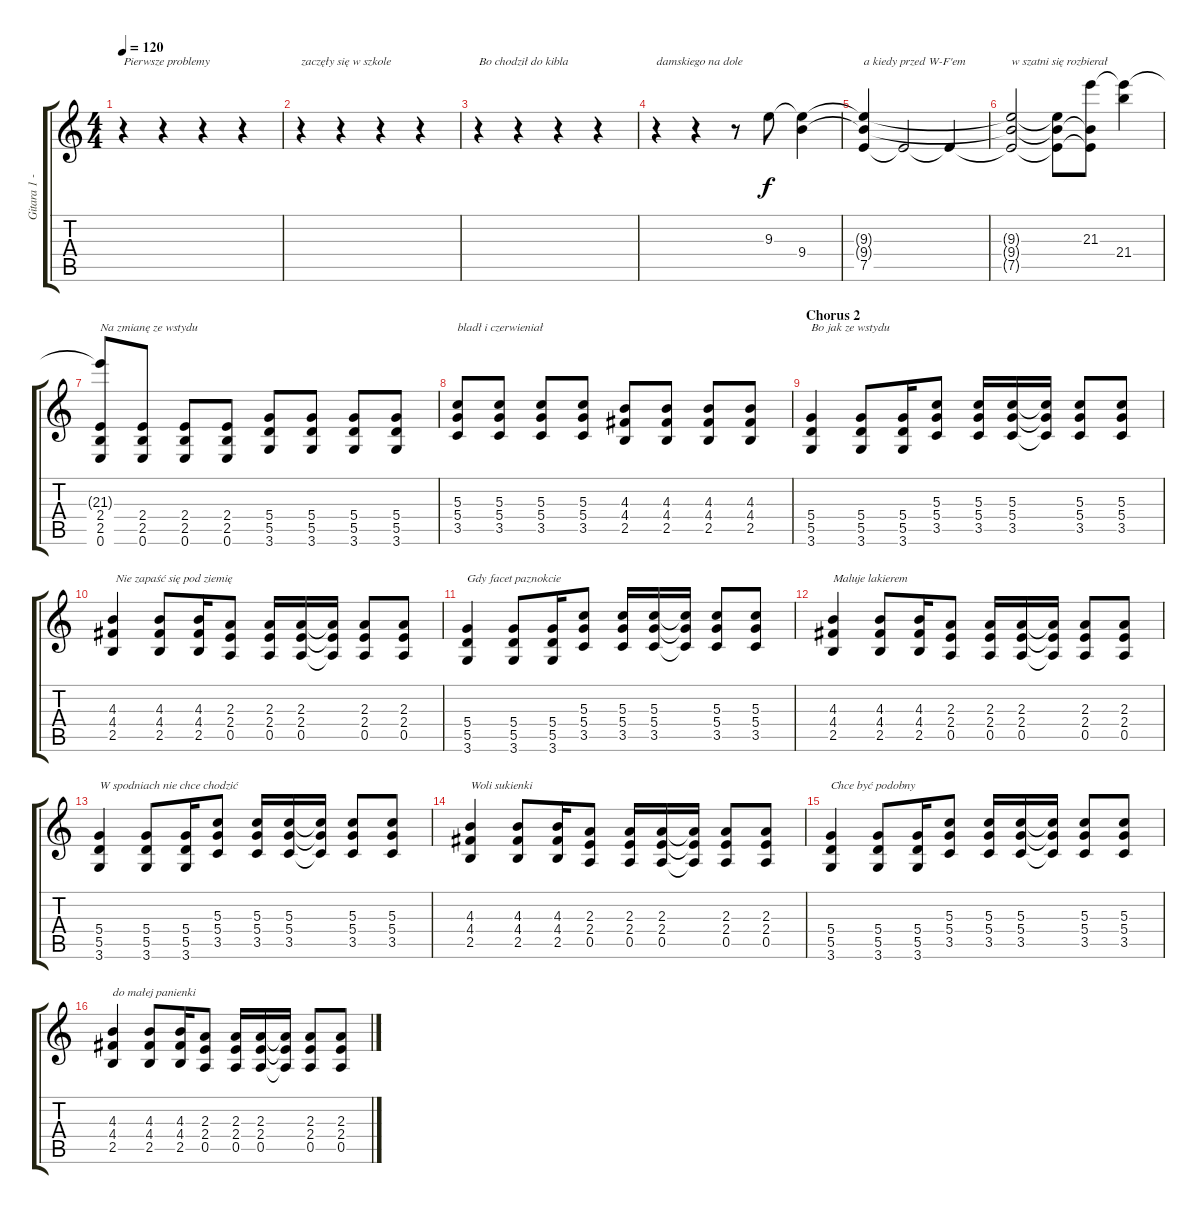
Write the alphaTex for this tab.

\track ("Gitara 1 - Kefir" "Gitara 1 -") {instrument distortionguitar}
\staff {score tabs}
\tuning (E4 B3 G3 D3 A2 E2) {hide}
\ts (4 4)
\tempo 120
\clef g2
\ks c
r.4{txt "Pierwsze problemy" dy f} r.4 r.4 r.4 |
r.4{txt "zaczęły się w szkole"} r.4 r.4 r.4 |
r.4{txt "Bo chodził do kibla"} r.4 r.4 r.4 |
r.4{txt "damskiego na dole"} r.4 r.8 9.3.8 (9.3{t} 9.4).4 |
(9.3{t} 9.4{t} 7.5).4{txt "a kiedy przed W-F'em"} 7.5{t}.2 7.5{t}.4 |
(9.3{t} 9.4{t} 7.5{t}).2{txt "w szatni się rozbierał"} (9.3{t} 9.4{t} 7.5{t}).8 (21.3 9.4{t} 7.5{t}).8 (21.3{t} 21.4).4 |
(21.3{t} 2.4 2.5 0.6).8{txt "Na zmianę ze wstydu"} (2.4 2.5 0.6).8 (2.4 2.5 0.6).8 (2.4 2.5 0.6).8 (5.4 5.5 3.6).8 (5.4 5.5 3.6).8 (5.4 5.5 3.6).8 (5.4 5.5 3.6).8 |
(5.3 5.4 3.5).8{txt "bladł i czerwieniał"} (5.3 5.4 3.5).8 (5.3 5.4 3.5).8 (5.3 5.4 3.5).8 (4.3 4.4 2.5).8 (4.3 4.4 2.5).8 (4.3 4.4 2.5).8 (4.3 4.4 2.5).8 |
\section ("" "Chorus 2")
(5.4 5.5 3.6).4{txt "Bo jak ze wstydu "} (5.4 5.5 3.6).8 (5.4 5.5 3.6).16 (5.3 5.4 3.5).8 (5.3 5.4 3.5).16 (5.3 5.4 3.5).16 (5.3{t} 5.4{t} 3.5{t}).16 (5.3 5.4 3.5).8 (5.3 5.4 3.5).8 |
(4.3 4.4 2.5).4{txt " Nie zapaść się pod ziemię"} (4.3 4.4 2.5).8 (4.3 4.4 2.5).16 (2.3 2.4 0.5).8 (2.3 2.4 0.5).16 (2.3 2.4 0.5).16 (2.3{t} 2.4{t} 0.5{t}).16 (2.3 2.4 0.5).8 (2.3 2.4 0.5).8 |
(5.4 5.5 3.6).4{txt "Gdy facet paznokcie"} (5.4 5.5 3.6).8 (5.4 5.5 3.6).16 (5.3 5.4 3.5).8 (5.3 5.4 3.5).16 (5.3 5.4 3.5).16 (5.3{t} 5.4{t} 3.5{t}).16 (5.3 5.4 3.5).8 (5.3 5.4 3.5).8 |
(4.3 4.4 2.5).4{txt "Maluje lakierem"} (4.3 4.4 2.5).8 (4.3 4.4 2.5).16 (2.3 2.4 0.5).8 (2.3 2.4 0.5).16 (2.3 2.4 0.5).16 (2.3{t} 2.4{t} 0.5{t}).16 (2.3 2.4 0.5).8 (2.3 2.4 0.5).8 |
(5.4 5.5 3.6).4{txt "W spodniach nie chce chodzić"} (5.4 5.5 3.6).8 (5.4 5.5 3.6).16 (5.3 5.4 3.5).8 (5.3 5.4 3.5).16 (5.3 5.4 3.5).16 (5.3{t} 5.4{t} 3.5{t}).16 (5.3 5.4 3.5).8 (5.3 5.4 3.5).8 |
(4.3 4.4 2.5).4{txt "Woli sukienki"} (4.3 4.4 2.5).8 (4.3 4.4 2.5).16 (2.3 2.4 0.5).8 (2.3 2.4 0.5).16 (2.3 2.4 0.5).16 (2.3{t} 2.4{t} 0.5{t}).16 (2.3 2.4 0.5).8 (2.3 2.4 0.5).8 |
(5.4 5.5 3.6).4{txt "Chce być podobny"} (5.4 5.5 3.6).8 (5.4 5.5 3.6).16 (5.3 5.4 3.5).8 (5.3 5.4 3.5).16 (5.3 5.4 3.5).16 (5.3{t} 5.4{t} 3.5{t}).16 (5.3 5.4 3.5).8 (5.3 5.4 3.5).8 |
(4.3 4.4 2.5).4{txt "do małej panienki"} (4.3 4.4 2.5).8 (4.3 4.4 2.5).16 (2.3 2.4 0.5).8 (2.3 2.4 0.5).16 (2.3 2.4 0.5).16 (2.3{t} 2.4{t} 0.5{t}).16 (2.3 2.4 0.5).8 (2.3 2.4 0.5).8
